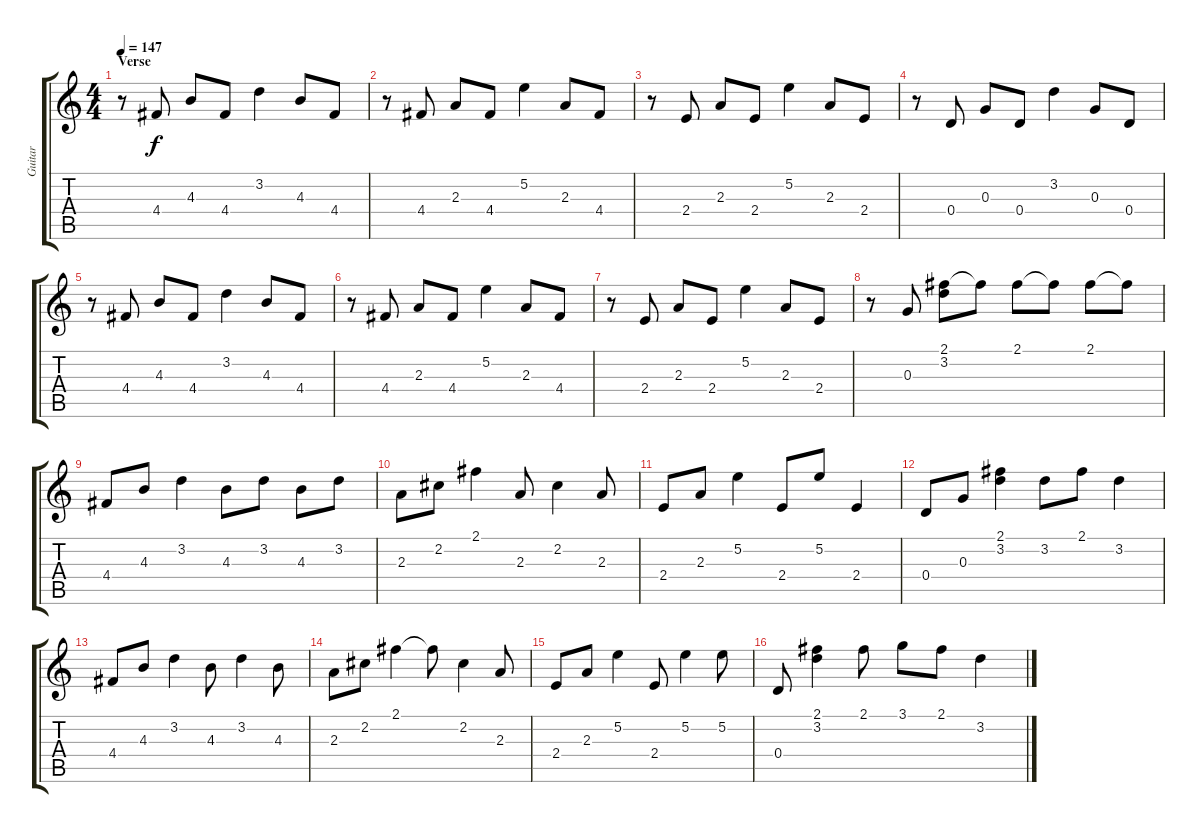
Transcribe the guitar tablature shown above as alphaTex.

\track ("Guitar" "Guitar") {instrument electricguitarclean}
\staff {score tabs}
\tuning (E4 B3 G3 D3 A2 E2) {hide}
\ts (4 4)
\section ("" "Verse")
\tempo 147
\clef g2
\ks c
r.8{dy f} 4.4.8 4.3.8 4.4.8 3.2.4 4.3.8 4.4.8 |
r.8 4.4.8 2.3.8 4.4.8 5.2.4 2.3.8 4.4.8 |
r.8 2.4.8 2.3.8 2.4.8 5.2.4 2.3.8 2.4.8 |
r.8 0.4.8 0.3.8 0.4.8 3.2.4 0.3.8 0.4.8 |
r.8 4.4.8 4.3.8 4.4.8 3.2.4 4.3.8 4.4.8 |
r.8 4.4.8 2.3.8 4.4.8 5.2.4 2.3.8 4.4.8 |
r.8 2.4.8 2.3.8 2.4.8 5.2.4 2.3.8 2.4.8 |
r.8 0.3.8 (2.1 3.2).8 2.1{t}.8 2.1.8 2.1{t}.8 2.1.8 2.1{t}.8 |
4.4.8 4.3.8 3.2.4 4.3.8 3.2.8 4.3.8 3.2.8 |
2.3.8 2.2.8 2.1.4 2.3.8 2.2.4 2.3.8 |
2.4.8 2.3.8 5.2.4 2.4.8 5.2.8 2.4.4 |
0.4.8 0.3.8 (2.1 3.2).4 3.2.8 2.1.8 3.2.4 |
4.4.8 4.3.8 3.2.4 4.3.8 3.2.4 4.3.8 |
2.3.8 2.2.8 2.1.4 2.1{t}.8 2.2.4 2.3.8 |
2.4.8 2.3.8 5.2.4 2.4.8 5.2.4 5.2.8 |
0.4.8 (2.1 3.2).4 2.1.8 3.1.8 2.1.8 3.2.4
